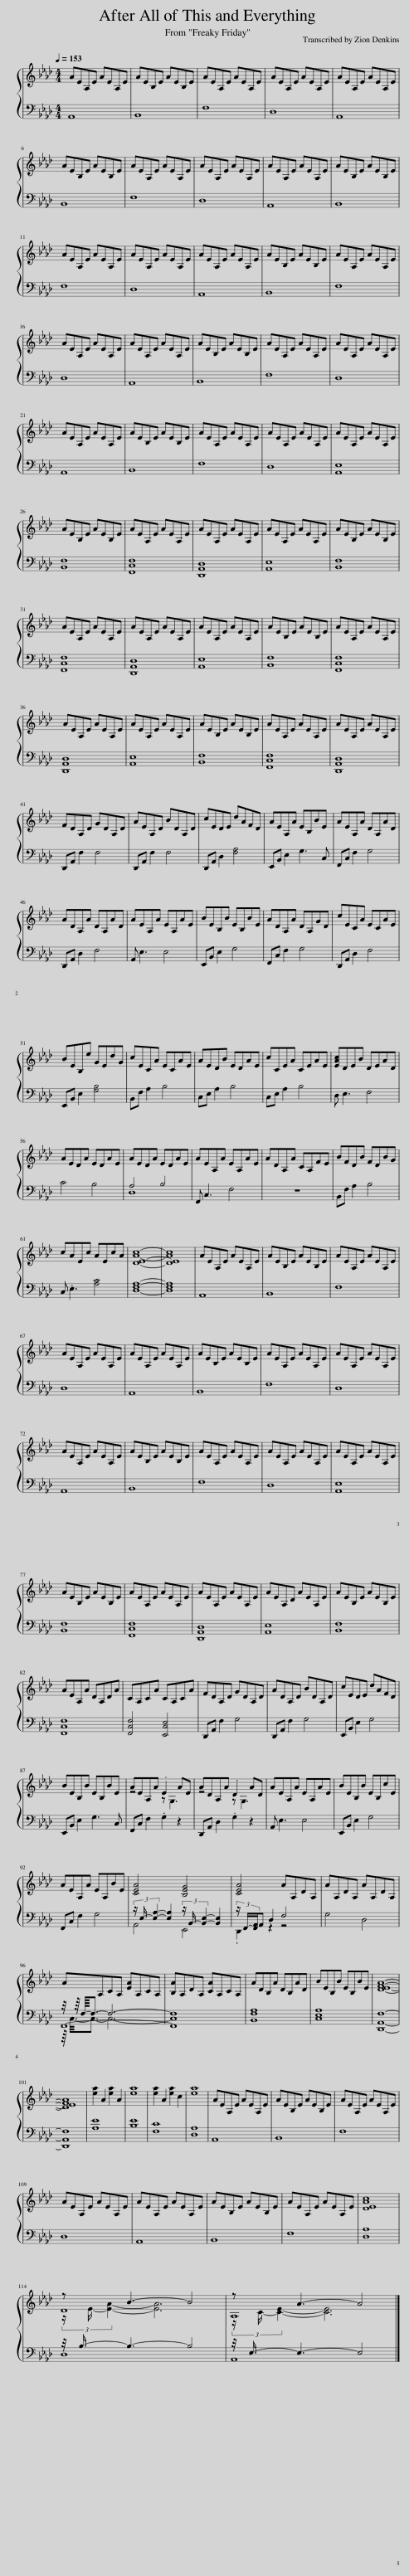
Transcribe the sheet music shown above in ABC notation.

X:1
%%score { ( 1 4 6 ) | ( 2 3 5 ) }
L:1/8
Q:1/4=153
M:4/4
I:linebreak $
K:Ab
V:1 treble
V:4 treble
V:6 treble
V:2 bass
V:3 bass
V:5 bass
V:1
 AEA,E AEA,E | AEB,E AEB,E | AEA,E AEA,E | AEA,E AEA,E | AEA,E AEA,E |$ %5
 AEB,E AEB,E | AEA,E AEA,E | AEA,E AEA,E | AEA,E AEA,E | AEB,E AEB,E |$ %10
 AEA,E AEA,E | AEA,E AEA,E | AEA,E AEA,E | AEB,E AEB,E | AEA,E AEA,E |$ %15
 AEA,E AEA,E | AEA,E AEA,E | AEB,E AEB,E | AEA,E AEA,E | AEA,E AEA,E |$ %20
 AEA,E AEA,E | AEB,E AEB,E | AEA,E AEA,E | AEA,E AEA,E | AEA,E AEA,E |$ %25
 AEB,E AEB,E | AEA,E AEA,E | AEA,E AEA,E | AEA,E AEA,E | AEB,E AEB,E |$ %30
 AEA,E AEA,E | AEA,E AEA,E | AEA,E AEA,E | AEB,E AEB,E | AEA,E AEA,E |$ %35
 AEA,E AEA,E | AEA,E AEA,E | AEB,E AEB,E | AEA,E AEA,E | AEA,E AEA,E |$ %40
 FDA,D GDA,D | AEA,D BDA,D | cEDE dAFD | AEA,A EB,BE | AEA,A DA,AD |$ %45
 ADA,A DA,AD | AEA,A EA,AE | BEB,B EB,BE | ADA,A DA,GD | cECA ECAE |$ %50
 BEB,e GEdG | cECA ECAE | AEDB EDAE | cCEA CEAE | [EAc]DEB DEAD |$ %55
 AEDA EDAE | AEDA EDAE | AEA,A EA,AE | ADA,A CA,FE | BFDB FDBG |$ %60
 cAEc AEcA | [DEAc]8- | [DEAc]8 | AEA,E AEA,E | AEB,E AEB,E | %65
 AEA,E AEA,E |$ AEA,E AEA,E | AEA,E AEA,E | AEB,E AEB,E | AEA,E AEA,E | %70
 AEA,E AEA,E |$ AEA,E AEA,E | AEB,E AEB,E | AEA,E AEA,E | AEA,E AEA,E | %75
 AEA,E AEA,E |$ AEB,E AEB,E | AEA,E AEA,E | AEA,E AEA,E | AEA,D AEA,E | %80
 AEB,E AEB,E |$ AEA,A DA,DA | CA,CA CA,CA | FDA,D GDA,D | ADA,D BDA,D | %85
 cEDE dAFD |$ BEB,B EB,BE | AEA,A .E2 AE | ADA,A .D2 AD | AEA,A EA,AE | %90
 BEB,B EB,cE |$ AEA,A EA,BE | [CEA]4 [B,EG]4 | [CEA]4 AA,DA, | AA,DA, AA,DA, |$ %95
 AA,CA, [EA]A,CA, | [B,A]A,DA, [CA]A,CA, | ADB,A DB,AD | BEB,B EB,BE | [DEFA]8- |$ %100
 [DEFA]8 | [ea]2 A2 [ea]2 A2 | [ea]8 | [ea]2 A2 [ea]2 c2 | [ea]8 | %105
 AEA,E AEA,E | AEB,E AEB,E | AEA,E AEA,E |$ AEA,E AEA,E | AEA,E AEA,E | %110
 AEB,E AEB,E | AEA,E AEA,E | [DEAc]8 |$ z B3- B4 | z A3- A4 |] %115
V:2
 A,,8 | B,,8 | F,8 | D,8 | A,,8 |$ %5
 B,,8 | F,8 | D,8 | A,,8 | B,,8 |$ %10
 F,8 | D,8 | A,,8 | B,,8 | F,8 |$ %15
 D,8 | A,,8 | B,,8 | F,8 | D,8 |$ %20
 A,,8 | B,,8 | F,8 | D,8 | [A,,E,]8 |$ %25
 [B,,F,]8 | [F,,C,F,]8 | [D,,A,,D,]8 | [A,,E,]8 | [B,,F,]8 |$ %30
 [F,,C,F,]8 | [D,,A,,D,]8 | [A,,E,]8 | [B,,F,]8 | [F,,C,F,]8 |$ %35
 [D,,A,,D,]8 | [A,,E,]8 | [B,,F,]8 | [F,,C,F,]8 | [D,,A,,D,]8 |$ %40
 D,,A,, F,2 F,4 | D,,A,, F,2 F,4 | D,,A,, D,2 [F,A,]4 | E,,B,, E,2 G,3 C, | F,,C, F,2 G,4 |$ %45
 D,,A,, D,2 F,4 | A,, E,3 E,4 | E,,B,, E,2 G,4 | F,,C, F,2 G,4 | D,,A,, D,2 F,4 |$ %50
 E,,B,, E,2 [G,B,]4 | B,,F, A,2 B,4 | C,E, A,2 B,4 | C,E, A,2 B,4 | D, E,3 F,4 |$ %55
 C4 B,4 | A,4 B,4 | F,, C,3 F,4 | z8 | B,,F, A,2 B,4 |$ %60
 C, .E,3 [A,C]4 | [D,F,A,]8- | [D,F,A,]8 | A,,8 | B,,8 | %65
 F,8 |$ D,8 | A,,8 | B,,8 | F,8 | %70
 D,8 |$ A,,8 | B,,8 | F,8 | D,8 | %75
 [A,,E,]8 |$ [B,,F,]8 | [F,,C,F,]8 | [D,,A,,D,]8 | [A,,E,]8 | %80
 [B,,F,]8 |$ [F,,C,F,]8 | [F,,C,F,]4 [E,,C,E,]4 | D,,A,, F,2 G,4 | D,,A,, F,2 G,4 | %85
 E,,B,, E,2 G,4 |$ E,,B,, E,2 G,3 C, | F,,C, F,2 .G,2 z2 | D,,A,, D,2 .G,2 z2 | A,, E,3 E,4 | %90
 E,,B,, E,2 G,4 |$ F,,C, F,2 G,4 | (3z/ E,/- [E,A,]2- [E,A,]2 (3z/ B,,/- [B,,E,]2- [B,,E,]2 | (3z/ F,,/-[F,,A,,]/A,, D,2 F,4 | G,4 D,4 |$ %95
 z/4 z/8 F,/8-F,3/2- F,6- | F,8 | [B,,F,A,]8 | [C,E,A,]8 | [D,,A,,F,]8- |$ %100
 [D,,A,,F,]8 | [A,E]8 | [B,E]8 | [F,C]8 | [D,A,]8 | %105
 A,,8 | B,,8 | F,8 |$ D,8 | A,,8 | %110
 B,,8 | F,8 | [D,A,]8 |$ z/4 B,3/4- B,3- B,4 | z/4 E,3/4- E,3- E,4 |] %115
V:3
 x8 | x8 | x8 | x8 | x8 |$ %5
 x8 | x8 | x8 | x8 | x8 |$ %10
 x8 | x8 | x8 | x8 | x8 |$ %15
 x8 | x8 | x8 | x8 | x8 |$ %20
 x8 | x8 | x8 | x8 | x8 |$ %25
 x8 | x8 | x8 | x8 | x8 |$ %30
 x8 | x8 | x8 | x8 | x8 |$ %35
 x8 | x8 | x8 | x8 | x8 |$ %40
 x8 | x8 | x8 | x8 | x8 |$ %45
 x8 | x8 | x8 | x8 | x8 |$ %50
 x8 | x8 | x8 | x8 | x8 |$ %55
 x8 | D,8 | x8 | x8 | x8 |$ %60
 x8 | x8 | x8 | x8 | x8 | %65
 x8 |$ x8 | x8 | x8 | x8 | %70
 x8 |$ x8 | x8 | x8 | x8 | %75
 x8 |$ x8 | x8 | x8 | x8 | %80
 x8 |$ x8 | x8 | x8 | x8 | %85
 x8 |$ x8 | x8 | x8 | x8 | %90
 x8 |$ x8 | A,,4 E,,4 | .D,,2 z2 z4 | x8 |$ %95
 z/8 C,3/8-C,3/2- C,6- | C,8 | x8 | x8 | x8 |$ %100
 x8 | x8 | x8 | x8 | x8 | %105
 x8 | x8 | x8 |$ x8 | x8 | %110
 x8 | x8 | x8 |$ D,8 | A,,8 |] %115
V:4
 x8 | x8 | x8 | x8 | x8 |$ %5
 x8 | x8 | x8 | x8 | x8 |$ %10
 x8 | x8 | x8 | x8 | x8 |$ %15
 x8 | x8 | x8 | x8 | x8 |$ %20
 x8 | x8 | x8 | x8 | x8 |$ %25
 x8 | x8 | x8 | x8 | x8 |$ %30
 x8 | x8 | x8 | x8 | x8 |$ %35
 x8 | x8 | x8 | x8 | x8 |$ %40
 x8 | x8 | x8 | x8 | x8 |$ %45
 x8 | x8 | x8 | x8 | x8 |$ %50
 x8 | x8 | x8 | x8 | x8 |$ %55
 x8 | x8 | x8 | x8 | x8 |$ %60
 x8 | x8 | x8 | x8 | x8 | %65
 x8 |$ x8 | x8 | x8 | x8 | %70
 x8 |$ x8 | x8 | x8 | x8 | %75
 x8 |$ x8 | x8 | x8 | x8 | %80
 x8 |$ x8 | x8 | x8 | x8 | %85
 x8 |$ x8 | z4 z G,3 | z4 z G,3 | x8 | %90
 x8 |$ x8 | x8 | x8 | x8 |$ %95
 x8 | x8 | x8 | x8 | x8 |$ %100
 x8 | x8 | x8 | x8 | x8 | %105
 x8 | x8 | x8 |$ x8 | x8 | %110
 x8 | x8 | x8 |$ (3z/ E/- [EA]2- [EA]6 | (3z/ C/- [CE]2- [CE]6 |] %115
V:5
 x8 | x8 | x8 | x8 | x8 |$ %5
 x8 | x8 | x8 | x8 | x8 |$ %10
 x8 | x8 | x8 | x8 | x8 |$ %15
 x8 | x8 | x8 | x8 | x8 |$ %20
 x8 | x8 | x8 | x8 | x8 |$ %25
 x8 | x8 | x8 | x8 | x8 |$ %30
 x8 | x8 | x8 | x8 | x8 |$ %35
 x8 | x8 | x8 | x8 | x8 |$ %40
 x8 | x8 | x8 | x8 | x8 |$ %45
 x8 | x8 | x8 | x8 | x8 |$ %50
 x8 | x8 | x8 | x8 | x8 |$ %55
 x8 | x8 | x8 | x8 | x8 |$ %60
 x8 | x8 | x8 | x8 | x8 | %65
 x8 |$ x8 | x8 | x8 | x8 | %70
 x8 |$ x8 | x8 | x8 | x8 | %75
 x8 |$ x8 | x8 | x8 | x8 | %80
 x8 |$ x8 | x8 | x8 | x8 | %85
 x8 |$ x8 | x8 | x8 | x8 | %90
 x8 |$ x8 | x8 | x8 | x8 |$ %95
 F,,8- | F,,8 | x8 | x8 | x8 |$ %100
 x8 | x8 | x8 | x8 | x8 | %105
 x8 | x8 | x8 |$ x8 | x8 | %110
 x8 | x8 | x8 |$ x8 | x8 |] %115
V:6
 x8 | x8 | x8 | x8 | x8 |$ %5
 x8 | x8 | x8 | x8 | x8 |$ %10
 x8 | x8 | x8 | x8 | x8 |$ %15
 x8 | x8 | x8 | x8 | x8 |$ %20
 x8 | x8 | x8 | x8 | x8 |$ %25
 x8 | x8 | x8 | x8 | x8 |$ %30
 x8 | x8 | x8 | x8 | x8 |$ %35
 x8 | x8 | x8 | x8 | x8 |$ %40
 x8 | x8 | x8 | x8 | x8 |$ %45
 x8 | x8 | x8 | x8 | x8 |$ %50
 x8 | x8 | x8 | x8 | x8 |$ %55
 x8 | x8 | x8 | x8 | x8 |$ %60
 x8 | x8 | x8 | x8 | x8 | %65
 x8 |$ x8 | x8 | x8 | x8 | %70
 x8 |$ x8 | x8 | x8 | x8 | %75
 x8 |$ x8 | x8 | x8 | x8 | %80
 x8 |$ x8 | x8 | x8 | x8 | %85
 x8 |$ x8 | x8 | x8 | x8 | %90
 x8 |$ x8 | x8 | x8 | x8 |$ %95
 x8 | x8 | x8 | x8 | x8 |$ %100
 x8 | x8 | x8 | x8 | x8 | %105
 x8 | x8 | x8 |$ x8 | x8 | %110
 x8 | x8 | x8 |$ D8 | A,8 |] %115
